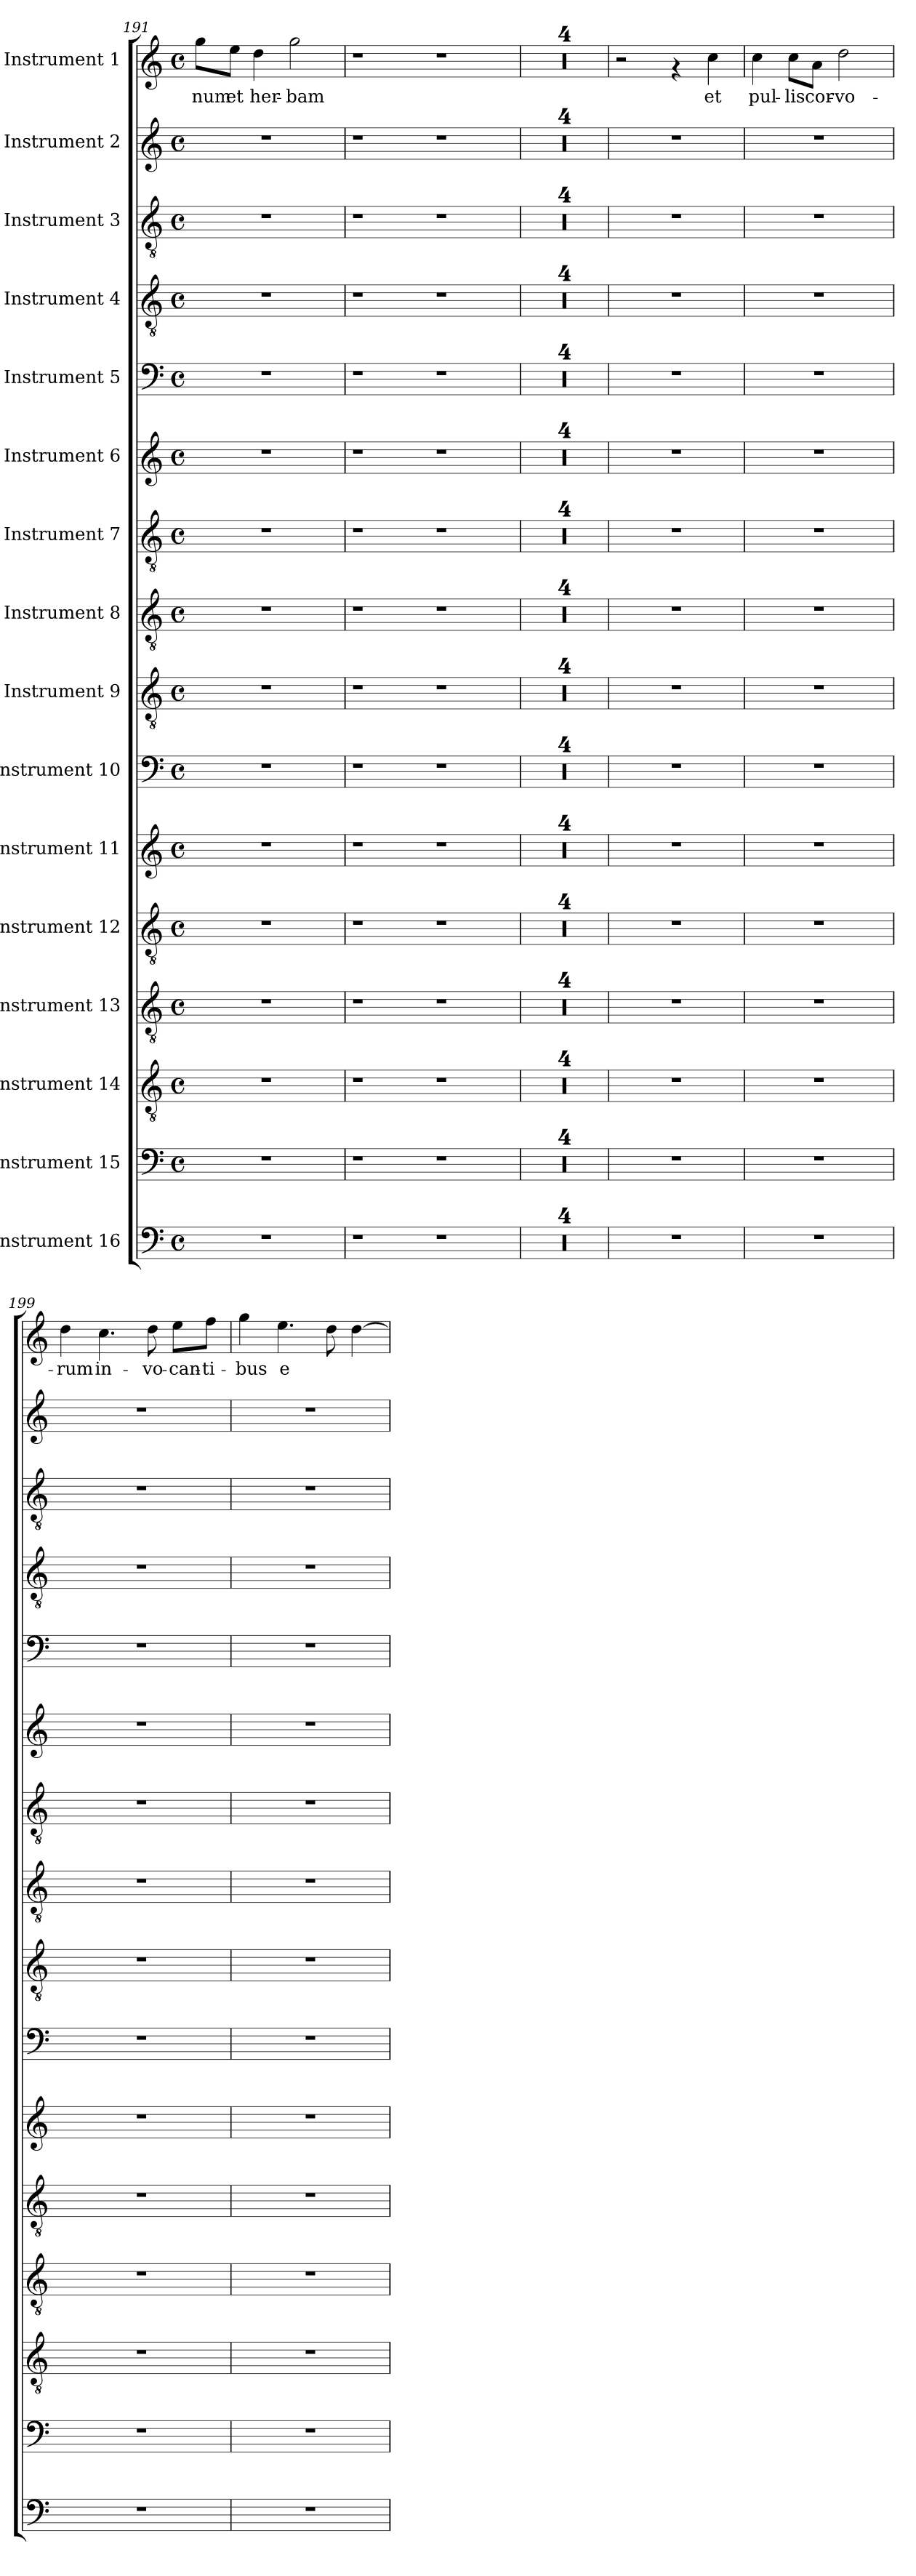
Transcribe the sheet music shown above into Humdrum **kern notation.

**kern	**kern	**kern	**kern	**kern	**kern	**kern	**kern	**kern	**kern	**kern	**kern	**kern	**kern	**kern	**kern	**text
*part16	*part15	*part14	*part13	*part12	*part11	*part10	*part9	*part8	*part7	*part6	*part5	*part4	*part3	*part2	*part1	*part1
*staff16	*staff15	*staff14	*staff13	*staff12	*staff11	*staff10	*staff9	*staff8	*staff7	*staff6	*staff5	*staff4	*staff3	*staff2	*staff1	*staff1
*I"Instrument 16	*I"Instrument 15	*I"Instrument 14	*I"Instrument 13	*I"Instrument 12	*I"Instrument 11	*I"Instrument 10	*I"Instrument 9	*I"Instrument 8	*I"Instrument 7	*I"Instrument 6	*I"Instrument 5	*I"Instrument 4	*I"Instrument 3	*I"Instrument 2	*I"Instrument 1	*
*clefF4	*clefF4	*clefGv2	*clefGv2	*clefGv2	*clefG2	*clefF4	*clefGv2	*clefGv2	*clefGv2	*clefG2	*clefF4	*clefGv2	*clefGv2	*clefG2	*clefG2	*
*k[]	*k[]	*k[]	*k[]	*k[]	*k[]	*k[]	*k[]	*k[]	*k[]	*k[]	*k[]	*k[]	*k[]	*k[]	*k[]	*
*C:	*C:	*C:	*C:	*C:	*C:	*C:	*C:	*C:	*C:	*C:	*C:	*C:	*C:	*C:	*C:	*
*M4/4	*M4/4	*M4/4	*M4/4	*M4/4	*M4/4	*M4/4	*M4/4	*M4/4	*M4/4	*M4/4	*M4/4	*M4/4	*M4/4	*M4/4	*M4/4	*
*met(c)	*met(c)	*met(c)	*met(c)	*met(c)	*met(c)	*met(c)	*met(c)	*met(c)	*met(c)	*met(c)	*met(c)	*met(c)	*met(c)	*met(c)	*met(c)	*
=191	=191	=191	=191	=191	=191	=191	=191	=191	=191	=191	=191	=191	=191	=191	=191	=191
!	!	!	!	!	!	!	!	!	!	!	!	!	!	!	!	!LO:LY:b:cj
1r	1r	1r	1r	1r	1r	1r	1r	1r	1r	1r	1r	1r	1r	1r	8gg\L	-num
!	!	!	!	!	!	!	!	!	!	!	!	!	!	!	!	!LO:LY:b:cj
.	.	.	.	.	.	.	.	.	.	.	.	.	.	.	8ee\J	et
!	!	!	!	!	!	!	!	!	!	!	!	!	!	!	!	!LO:LY:b:cj
.	.	.	.	.	.	.	.	.	.	.	.	.	.	.	4dd\	her-
!	!	!	!	!	!	!	!	!	!	!	!	!	!	!	!	!LO:LY:b:cj
.	.	.	.	.	.	.	.	.	.	.	.	.	.	.	2gg\	-bam
=192	=192	=192	=192	=192	=192	=192	=192	=192	=192	=192	=192	=192	=192	=192	=192	=192
1r	1r	1r	1r	1r	1r	1r	1r	1r	1r	1r	1r	1r	1r	1r	1r	.
1r	1r	1r	1r	1r	1r	1r	1r	1r	1r	1r	1r	1r	1r	1r	1r	.
=193	=193	=193	=193	=193	=193	=193	=193	=193	=193	=193	=193	=193	=193	=193	=193	=193
1r	1r	1r	1r	1r	1r	1r	1r	1r	1r	1r	1r	1r	1r	1r	1r	.
=194	=194	=194	=194	=194	=194	=194	=194	=194	=194	=194	=194	=194	=194	=194	=194	=194
1r	1r	1r	1r	1r	1r	1r	1r	1r	1r	1r	1r	1r	1r	1r	1r	.
=195	=195	=195	=195	=195	=195	=195	=195	=195	=195	=195	=195	=195	=195	=195	=195	=195
1r	1r	1r	1r	1r	1r	1r	1r	1r	1r	1r	1r	1r	1r	1r	1r	.
=196	=196	=196	=196	=196	=196	=196	=196	=196	=196	=196	=196	=196	=196	=196	=196	=196
1r	1r	1r	1r	1r	1r	1r	1r	1r	1r	1r	1r	1r	1r	1r	1r	.
=197	=197	=197	=197	=197	=197	=197	=197	=197	=197	=197	=197	=197	=197	=197	=197	=197
1r	1r	1r	1r	1r	1r	1r	1r	1r	1r	1r	1r	1r	1r	1r	2r	.
.	.	.	.	.	.	.	.	.	.	.	.	.	.	.	4rf	.
!	!	!	!	!	!	!	!	!	!	!	!	!	!	!	!	!LO:LY:b:cj
.	.	.	.	.	.	.	.	.	.	.	.	.	.	.	4cc\	et
=198	=198	=198	=198	=198	=198	=198	=198	=198	=198	=198	=198	=198	=198	=198	=198	=198
!	!	!	!	!	!	!	!	!	!	!	!	!	!	!	!	!LO:LY:b:cj
1r	1r	1r	1r	1r	1r	1r	1r	1r	1r	1r	1r	1r	1r	1r	4cc\	pul-
!	!	!	!	!	!	!	!	!	!	!	!	!	!	!	!	!LO:LY:b:cj
.	.	.	.	.	.	.	.	.	.	.	.	.	.	.	8cc\L	-lis
!	!	!	!	!	!	!	!	!	!	!	!	!	!	!	!	!LO:LY:b:cj
.	.	.	.	.	.	.	.	.	.	.	.	.	.	.	8a\J	cor-
!	!	!	!	!	!	!	!	!	!	!	!	!	!	!	!	!LO:LY:b:cj
.	.	.	.	.	.	.	.	.	.	.	.	.	.	.	2dd\	-vo-
!!LO:LB:g=z
=199	=199	=199	=199	=199	=199	=199	=199	=199	=199	=199	=199	=199	=199	=199	=199	=199
!	!	!	!	!	!	!	!	!	!	!	!	!	!	!	!	!LO:LY:b:cj
1r	1r	1r	1r	1r	1r	1r	1r	1r	1r	1r	1r	1r	1r	1r	4dd\	-rum
!	!	!	!	!	!	!	!	!	!	!	!	!	!	!	!	!LO:LY:b:cj
.	.	.	.	.	.	.	.	.	.	.	.	.	.	.	4.cc\	in-
!	!	!	!	!	!	!	!	!	!	!	!	!	!	!	!	!LO:LY:b:cj
.	.	.	.	.	.	.	.	.	.	.	.	.	.	.	8dd\	-vo-
!	!	!	!	!	!	!	!	!	!	!	!	!	!	!	!	!LO:LY:b:cj
.	.	.	.	.	.	.	.	.	.	.	.	.	.	.	8ee\L	-can-
!	!	!	!	!	!	!	!	!	!	!	!	!	!	!	!	!LO:LY:b:cj
.	.	.	.	.	.	.	.	.	.	.	.	.	.	.	8ff\J	-ti-
=200	=200	=200	=200	=200	=200	=200	=200	=200	=200	=200	=200	=200	=200	=200	=200	=200
!	!	!	!	!	!	!	!	!	!	!	!	!	!	!	!	!LO:LY:b:cj
1r	1r	1r	1r	1r	1r	1r	1r	1r	1r	1r	1r	1r	1r	1r	4gg\	-bus
!	!	!	!	!	!	!	!	!	!	!	!	!	!	!	!	!LO:LY:b:cj
.	.	.	.	.	.	.	.	.	.	.	.	.	.	.	4.ee\	e-
!	!	!	!	!	!	!	!	!	!	!	!	!	!	!	!	!LO:LY:b:cj
.	.	.	.	.	.	.	.	.	.	.	.	.	.	.	8dd\	--
!	!	!	!	!	!	!	!	!	!	!	!	!	!	!	!	!LO:LY:b:cj
.	.	.	.	.	.	.	.	.	.	.	.	.	.	.	[>4dd\	--
=	=	=	=	=	=	=	=	=	=	=	=	=	=	=	=	=
*-	*-	*-	*-	*-	*-	*-	*-	*-	*-	*-	*-	*-	*-	*-	*-	*-
